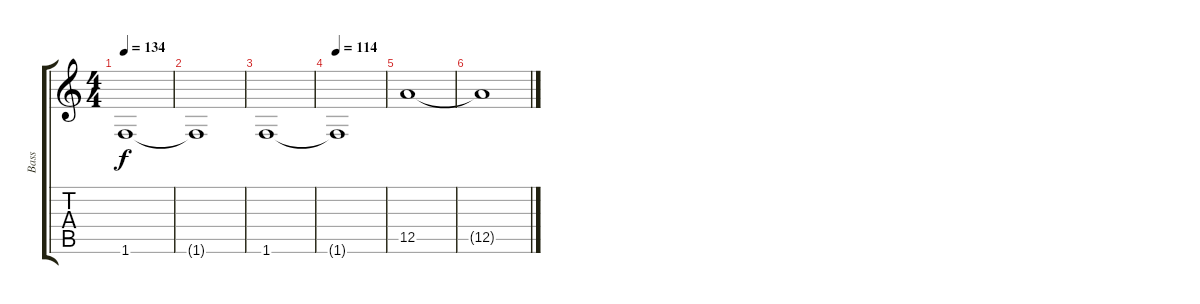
\track ("Bass" "Bass") {instrument electricbassfinger}
\staff {score tabs}
\tuning (E4 B3 G3 D3 A2 E2) {hide}
\ts (4 4)
\tempo 134
\clef g2
\ks c
1.6.1{dy f} |
1.6{t}.1 |
1.6.1 |
\tempo 114
1.6{t}.1 |
12.5.1 |
12.5{t}.1
